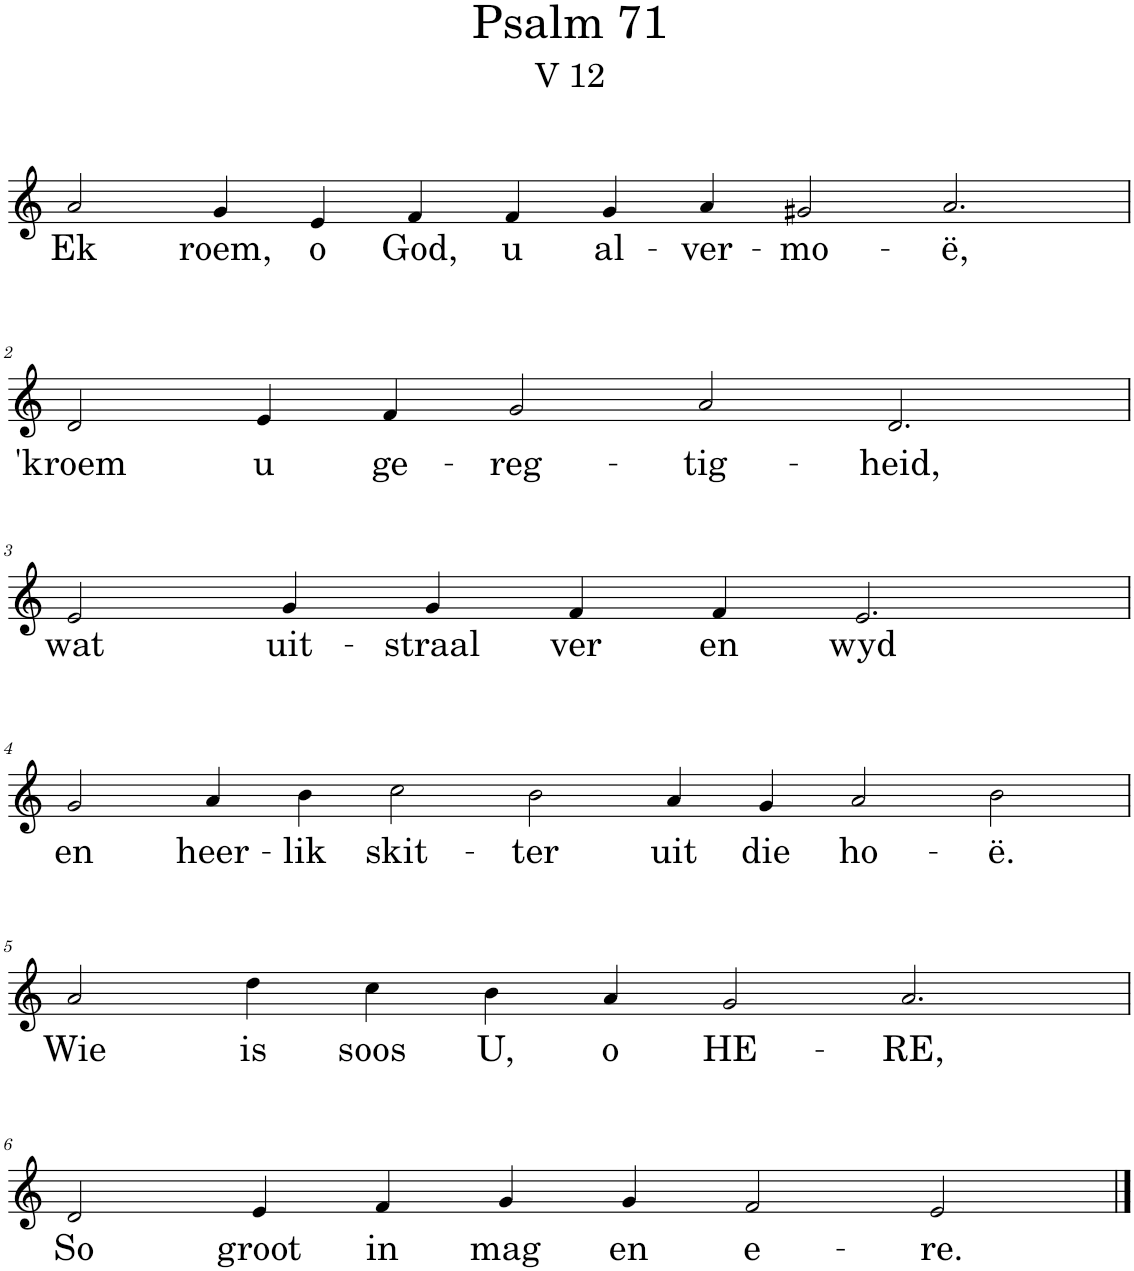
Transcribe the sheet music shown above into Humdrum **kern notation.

**kern	**text
*part1	*part1
*staff1	*staff1
*I"Pipe Organ	*
*I'Org.	*
*clefG2	*
*k[]	*
*M14/4	*
=1	=1
!	!LO:LY:b
2a/	Ek
!	!LO:LY:b
4g/	roem,
!	!LO:LY:b
4e/	o
!	!LO:LY:b
4f/	God,
!	!LO:LY:b
4f/	u
!	!LO:LY:b
4g/	al-
!	!LO:LY:b
4a/	-ver-
!	!LO:LY:b
2g#X/	-mo-
!	!LO:LY:b
2.a/	-ë,
!!LO:LB:g=z
=2	=2
*M12/4	*
!	!LO:LY:b
2d/	'kroem
!	!LO:LY:b
4e/	u
!	!LO:LY:b
4f/	ge-
!	!LO:LY:b
2g/	-reg-
!	!LO:LY:b
2a/	-tig-
!	!LO:LY:b
2.d/	-heid,
!!LO:LB:g=z
=3	=3
!	!LO:LY:b
2e/	wat
!	!LO:LY:b
4g/	uit-
!	!LO:LY:b
4g/	-straal
!	!LO:LY:b
4f/	ver
!	!LO:LY:b
4f/	en
!	!LO:LY:b
2.e/	wyd
!!LO:LB:g=z
=4	=4
*M14/4	*
!	!LO:LY:b
2g/	en
!	!LO:LY:b
4a/	heer-
!	!LO:LY:b
4b\	-lik
!	!LO:LY:b
2cc\	skit-
!	!LO:LY:b
2b\	-ter
!	!LO:LY:b
4a/	uit
!	!LO:LY:b
4g/	die
!	!LO:LY:b
2a/	ho-
!	!LO:LY:b
2b\	-ë.
!!LO:LB:g=z
=5	=5
!	!LO:LY:b
2a/	Wie
!	!LO:LY:b
4dd\	is
!	!LO:LY:b
4cc\	soos
!	!LO:LY:b
4b\	U,
!	!LO:LY:b
4a/	o
!	!LO:LY:b
2g/	HE-
!	!LO:LY:b
2.a/	-RE,
!!LO:LB:g=z
=6	=6
!	!LO:LY:b
2d/	So
!	!LO:LY:b
4e/	groot
!	!LO:LY:b
4f/	in
!	!LO:LY:b
4g/	mag
!	!LO:LY:b
4g/	en
!	!LO:LY:b
2f/	e-
!	!LO:LY:b
2e/	-re.
==	==
*-	*-
